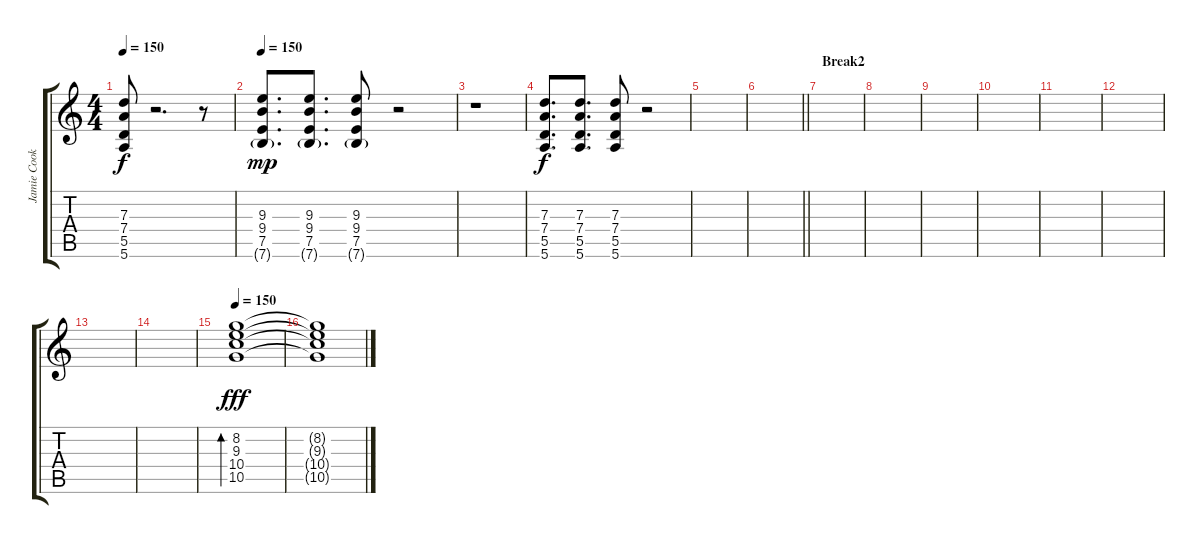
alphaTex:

\track ("Jamie Cook - Guitar RSE" "Jamie Cook") {instrument overdrivenguitar}
\staff {score tabs}
\tuning (E4 B3 G3 D3 A2 E2) {hide}
\ts (4 4)
\tempo 150
\clef g2
\ks c
(7.3 7.4 5.5 5.6).8{dy f} r.2{d} r.8 |
\tempo 150
(9.3 9.4 7.5 7.6{g}).8{d dy mp instrument overdrivenguitar} (9.3 9.4 7.5 7.6{g}).8{d} (9.3 9.4 7.5 7.6{g}).8 r.2 |
r.1 |
(7.3 7.4 5.5 5.6).8{d dy f} (7.3 7.4 5.5 5.6).8{d} (7.3 7.4 5.5 5.6).8 r.2 |
|
\barLineRight lightlight
|
\section ("" "Break2")
|
|
|
|
|
|
|
|
\tempo 150
(8.2 9.3 10.4 10.5).1{bd 240 dy fff instrument electricguitarclean} |
(8.2{t} 9.3{t} 10.4{t} 10.5{t}).1
